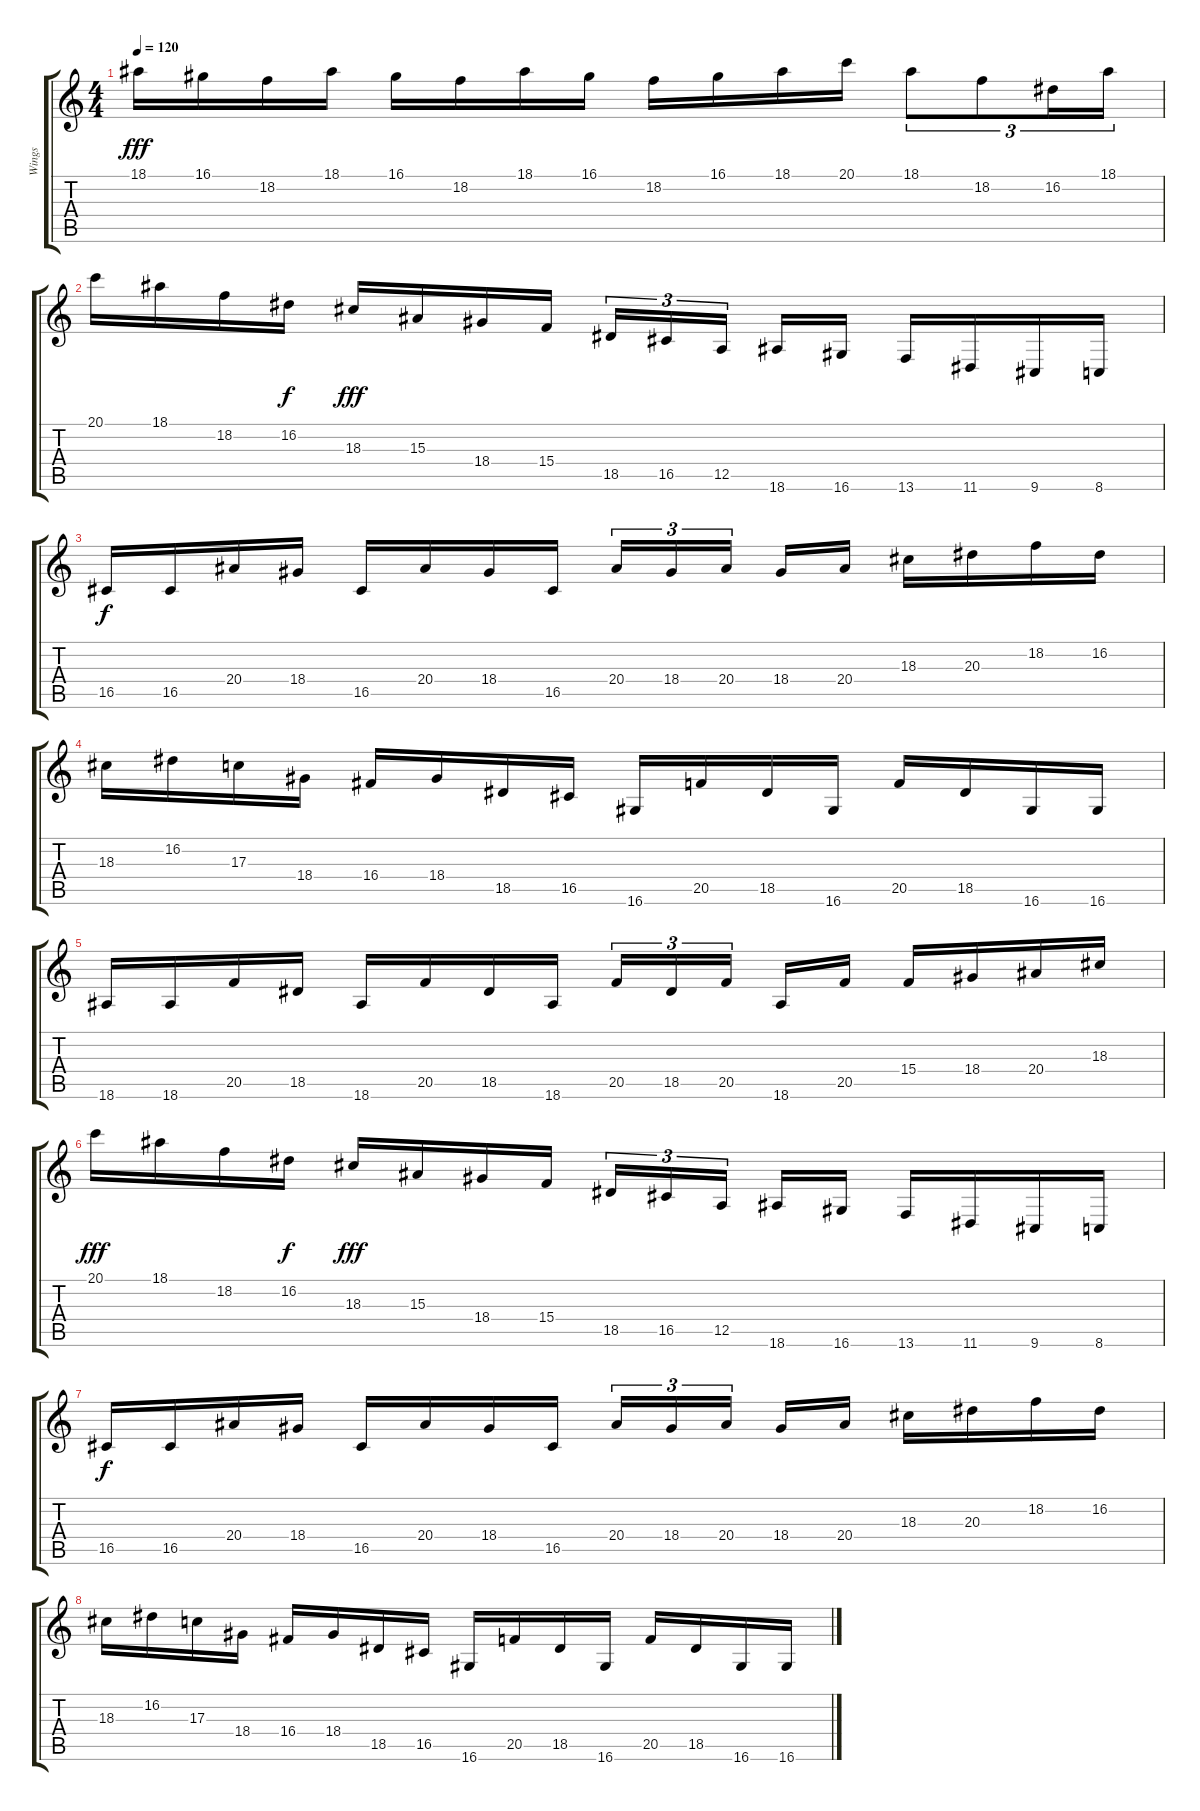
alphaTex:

\track ("Wings" "Wings") {instrument acousticgrandpiano}
\staff {score tabs}
\tuning (E4 B3 G3 D3 A2 E2) {hide}
\ts (4 4)
\tempo 120
\clef g2
\ks c
18.1.16{dy fff} 16.1.16 18.2.16 18.1.16 16.1.16 18.2.16 18.1.16 16.1.16 18.2.16 16.1.16 18.1.16 20.1.16 18.1.8{tu (3 2)} 18.2.8{tu (3 2)} 16.2.16{tu (3 2)} 18.1.16{tu (3 2)} |
20.1.16{balance 0} 18.1.16 18.2.16 16.2.16{dy f} 18.3.16{dy fff} 15.3.16 18.4.16 15.4.16 18.5.16{tu (3 2)} 16.5.16{tu (3 2)} 12.5.16{tu (3 2)} 18.6.16 16.6.16 13.6.16 11.6.16 9.6.16 8.6.16 |
16.5.16{dy f} 16.5.16 20.4.16 18.4.16 16.5.16 20.4.16 18.4.16 16.5.16 20.4.16{tu (3 2)} 18.4.16{tu (3 2)} 20.4.16{tu (3 2)} 18.4.16 20.4.16 18.3.16 20.3.16 18.2.16 16.2.16 |
18.3.16 16.2.16 17.3.16 18.4.16 16.4.16 18.4.16 18.5.16 16.5.16 16.6.16 20.5.16 18.5.16 16.6.16 20.5.16 18.5.16 16.6.16 16.6.16 |
18.6.16 18.6.16 20.5.16 18.5.16 18.6.16 20.5.16 18.5.16 18.6.16 20.5.16{tu (3 2)} 18.5.16{tu (3 2)} 20.5.16{tu (3 2)} 18.6.16 20.5.16 15.4.16 18.4.16 20.4.16 18.3.16 |
20.1.16{dy fff} 18.1.16 18.2.16 16.2.16{dy f} 18.3.16{dy fff} 15.3.16 18.4.16 15.4.16 18.5.16{tu (3 2)} 16.5.16{tu (3 2)} 12.5.16{tu (3 2)} 18.6.16 16.6.16 13.6.16 11.6.16 9.6.16 8.6.16 |
16.5.16{dy f} 16.5.16 20.4.16 18.4.16 16.5.16 20.4.16 18.4.16 16.5.16 20.4.16{tu (3 2)} 18.4.16{tu (3 2)} 20.4.16{tu (3 2)} 18.4.16 20.4.16 18.3.16 20.3.16 18.2.16 16.2.16 |
18.3.16 16.2.16 17.3.16 18.4.16 16.4.16 18.4.16 18.5.16 16.5.16 16.6.16 20.5.16 18.5.16 16.6.16 20.5.16 18.5.16 16.6.16 16.6.16
